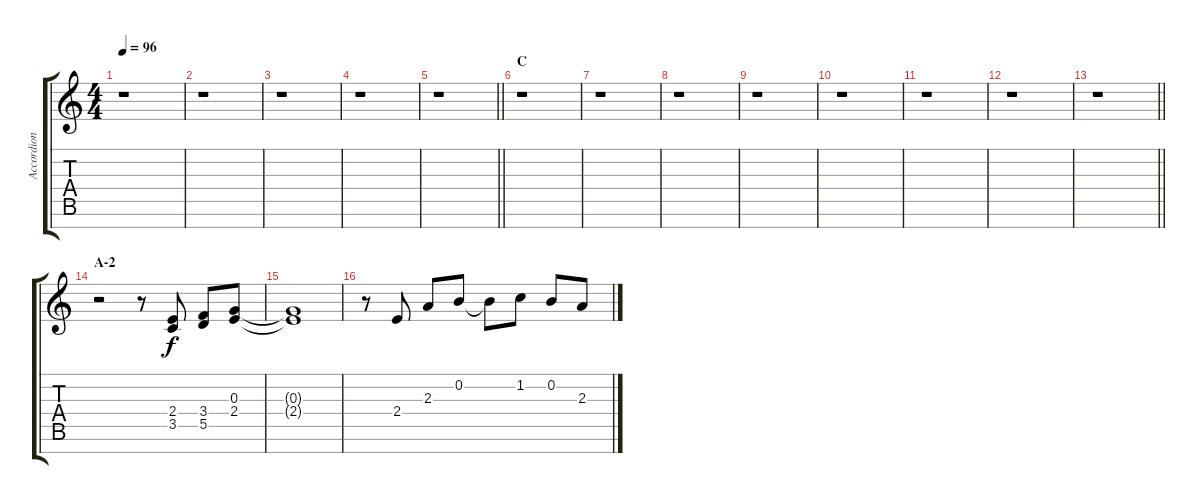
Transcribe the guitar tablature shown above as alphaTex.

\track ("Accordion" "Accordion") {instrument accordion}
\staff {score tabs}
\tuning (E5 B4 G4 D4 A3 E3 B2) {hide}
\ts (4 4)
\tempo 96
\clef g2
\ks c
r.1{dy f} |
r.1 |
r.1 |
r.1 |
\barLineRight lightlight
r.1 |
\section ("" "C")
r.1 |
r.1 |
r.1 |
r.1 |
r.1 |
r.1 |
r.1 |
\barLineRight lightlight
r.1 |
\section ("" "A-2")
r.2 r.8 (2.4 3.5).8 (3.4 5.5).8 (0.3 2.4).8 |
(0.3{t} 2.4{t}).1 |
r.8 2.4.8 2.3.8 0.2.8 0.2{t}.8 1.2.8 0.2.8 2.3.8
